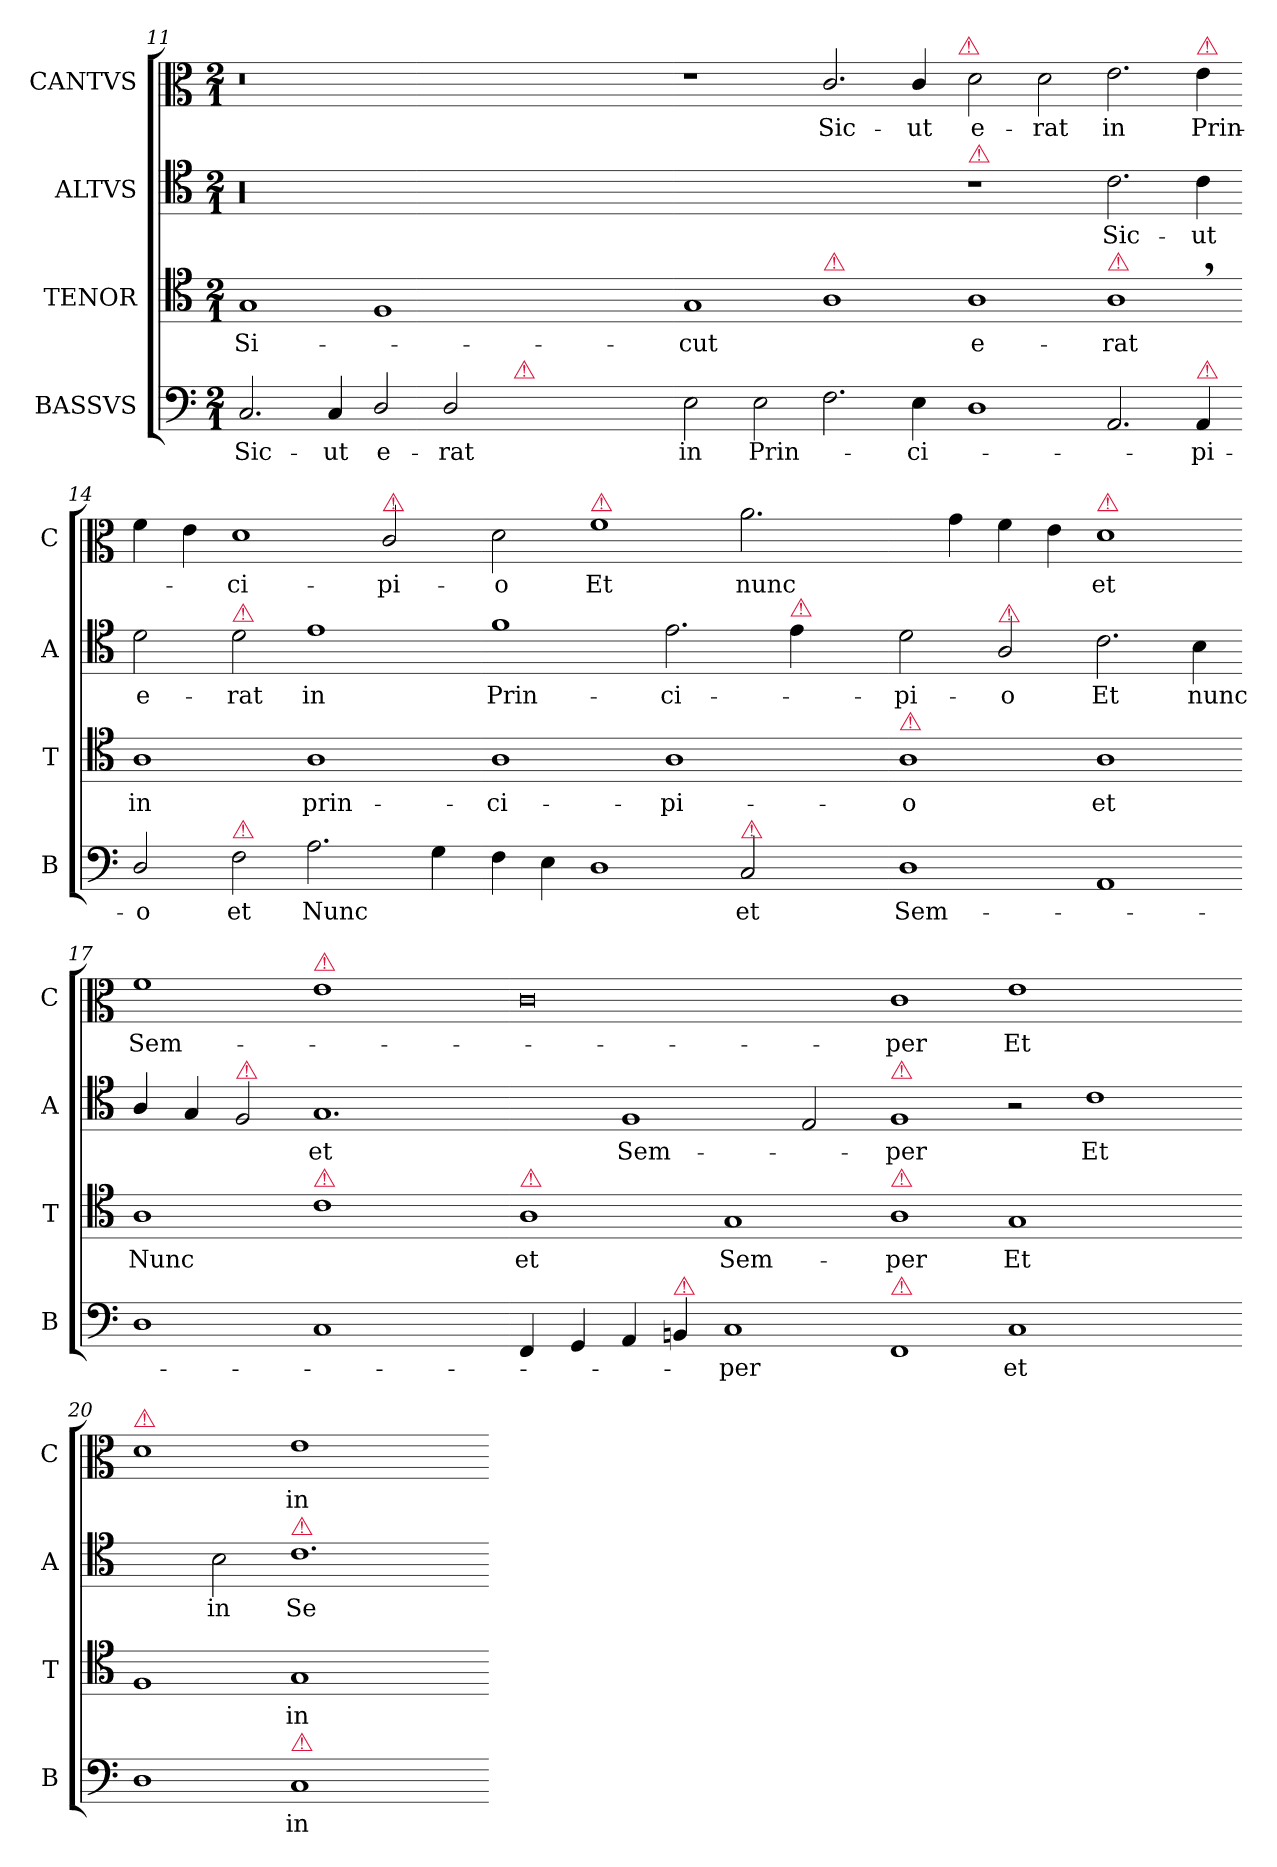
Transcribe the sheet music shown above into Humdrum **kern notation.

**kern	**text	**kern	**text	**kern	**text	**kern	**text
*part4	*part4	*part3	*part3	*part2	*part2	*part1	*part1
*staff4	*staff4	*staff3	*staff3	*staff2	*staff2	*staff1	*staff1
*I"BASSVS	*	*I"TENOR	*	*I"ALTVS	*	*I"CANTVS	*
*I'B	*	*I'T	*	*I'A	*	*I'C	*
*clefF4	*	*clefC4	*	*clefC4	*	*clefC3	*
*k[]	*	*k[]	*	*k[]	*	*k[]	*
*M2/1	*	*M2/1	*	*M2/1	*	*M2/1	*
=11	=11	=11	=11	=11	=11	=11	=11
2.C/	Sic-	1G/	Si-	00r	.	0r	.
4C/	-ut	.	.	.	.	.	.
2D/	e-	1F/	.	.	.	.	.
2D/	-rat	.	.	.	.	.	.
!LO:TX:a:color=crimson:t=⚠	!	!	!	!	!	!	!
0ryy	.	0ryy	.	.	.	0ryy	.
=12-	=12-	=12-	=12-	=12-	=12-	=12-	=12-
2E\	in	1G/	-cut	0ryy	.	1r	.
2E\	Prin-	.	.	.	.	.	.
!	!	!LO:TX:a:color=crimson:t=⚠	!	!	!	!	!
2.F\	.	1A\	.	.	.	2.c/	Sic-
4E\	-ci-	.	.	.	.	4c/	-ut
!	!	!	!	!	!	!LO:TX:a:color=crimson:t=⚠	!
=13-	=13-	=13-	=13-	=13-	=13-	=13-	=13-
!	!	!	!	!LO:TX:a:color=crimson:t=⚠	!	!	!
1D\	.	1A\	e-	1r	.	2d\	e-
.	.	.	.	.	.	2d\	-rat
!	!	!LO:TX:a:color=crimson:t=⚠	!	!	!	!	!
2.AA/	.	1A,\	-rat	2.c\	Sic-	2.e\	in
!	!	!	!	!	!	!LO:TX:a:color=crimson:t=⚠	!
!LO:TX:a:color=crimson:t=⚠	!	!	!	!	!	!	!
4AA/	-pi-	.	.	4c\	-ut	4e\	Prin-
=14-	=14-	=14-	=14-	=14-	=14-	=14-	=14-
2D/	-o	1A\	in	2d\	e-	4f\	.
.	.	.	.	.	.	4e\	.
!	!	!	!	!LO:TX:a:color=crimson:t=⚠	!	!	!
!LO:TX:a:color=crimson:t=⚠	!	!	!	!	!	!	!
2F\	et	.	.	2d\	-rat	1d\	-ci-
2.A\	Nunc	1A\	prin-	1e\	in	.	.
!	!	!	!	!	!	!LO:TX:a:color=crimson:t=⚠	!
.	.	.	.	.	.	2c/	-pi-
4G\	.	.	.	.	.	.	.
=15-	=15-	=15-	=15-	=15-	=15-	=15-	=15-
4F\	.	1A\	-ci-	1f\	Prin-	2d\	-o
4E\	.	.	.	.	.	.	.
!	!	!	!	!	!	!LO:TX:a:color=crimson:t=⚠	!
1D\	.	.	.	.	.	1f\	Et
.	.	1A\	-pi-	2.e\	-ci-	.	.
!LO:TX:a:color=crimson:t=⚠	!	!	!	!	!	!	!
2C/	et	.	.	.	.	2.a\	nunc
!	!	!	!	!LO:TX:a:color=crimson:t=⚠	!	!	!
.	.	.	.	4e\	.	.	.
4ryy	.	4ryy	.	4ryy	.	.	.
=16-	=16-	=16-	=16-	=16-	=16-	=16-	=16-
!	!	!LO:TX:a:color=crimson:t=⚠	!	!	!	!	!
1D\	Sem-	1A\	-o	2d\	-pi-	4ryy	.
.	.	.	.	.	.	4g\	.
!	!	!	!	!LO:TX:a:color=crimson:t=⚠	!	!	!
.	.	.	.	2A/	-o	4f\	.
.	.	.	.	.	.	4e\	.
!	!	!	!	!	!	!LO:TX:a:color=crimson:t=⚠	!
1AA/	.	1A\	et	2.c\	Et	1d\	et
.	.	.	.	4B\	nunc	.	.
=17-	=17-	=17-	=17-	=17-	=17-	=17-	=17-
1D\	.	1A\	Nunc	4A/	.	1f\	Sem-
.	.	.	.	4G/	.	.	.
!	!	!	!	!LO:TX:a:color=crimson:t=⚠	!	!	!
.	.	.	.	2F/	.	.	.
!	!	!	!	!	!	!LO:TX:a:color=crimson:t=⚠	!
!	!	!LO:TX:a:color=crimson:t=⚠	!	!	!	!	!
1C/	.	1c\	.	1.G/	et	1e\	.
2ryy	.	2ryy	.	.	.	2ryy	.
=18-	=18-	=18-	=18-	=18-	=18-	=18-	=18-
!	!	!LO:TX:a:color=crimson:t=⚠	!	!	!	!	!
4FF/	.	1A\	et	2ryy	.	0c\	.
4GG/	.	.	.	.	.	.	.
4AA/	.	.	.	1F/	Sem-	.	.
!LO:TX:a:color=crimson:t=⚠	!	!	!	!	!	!	!
4BBn/	.	.	.	.	.	.	.
1C/	-per	1G/	Sem-	.	.	.	.
.	.	.	.	2E/	.	.	.
=19-	=19-	=19-	=19-	=19-	=19-	=19-	=19-
!	!	!	!	!LO:TX:a:color=crimson:t=⚠	!	!	!
!	!	!LO:TX:a:color=crimson:t=⚠	!	!	!	!	!
!LO:TX:a:color=crimson:t=⚠	!	!	!	!	!	!	!
1FF/	.	1A\	-per	1F/	-per	1c\	-per
1C/	et	1G/	Et	2r	.	1e\	Et
.	.	.	.	1c\	Et	.	.
2ryy	.	2ryy	.	.	.	2ryy	.
=20-	=20-	=20-	=20-	=20-	=20-	=20-	=20-
!	!	!	!	!	!	!LO:TX:a:color=crimson:t=⚠	!
1D\	.	1F/	.	2ryy	.	1d\	.
.	.	.	.	2B\	in	.	.
!	!	!	!	!LO:TX:a:color=crimson:t=⚠	!	!	!
!LO:TX:a:color=crimson:t=⚠	!	!	!	!	!	!	!
1C/	in	1G/	in	1.c\	Se-	1e\	in
2ryy	.	2ryy	.	.	.	2ryy	.
=-	=-	=-	=-	=-	=-	=-	=-
*-	*-	*-	*-	*-	*-	*-	*-
